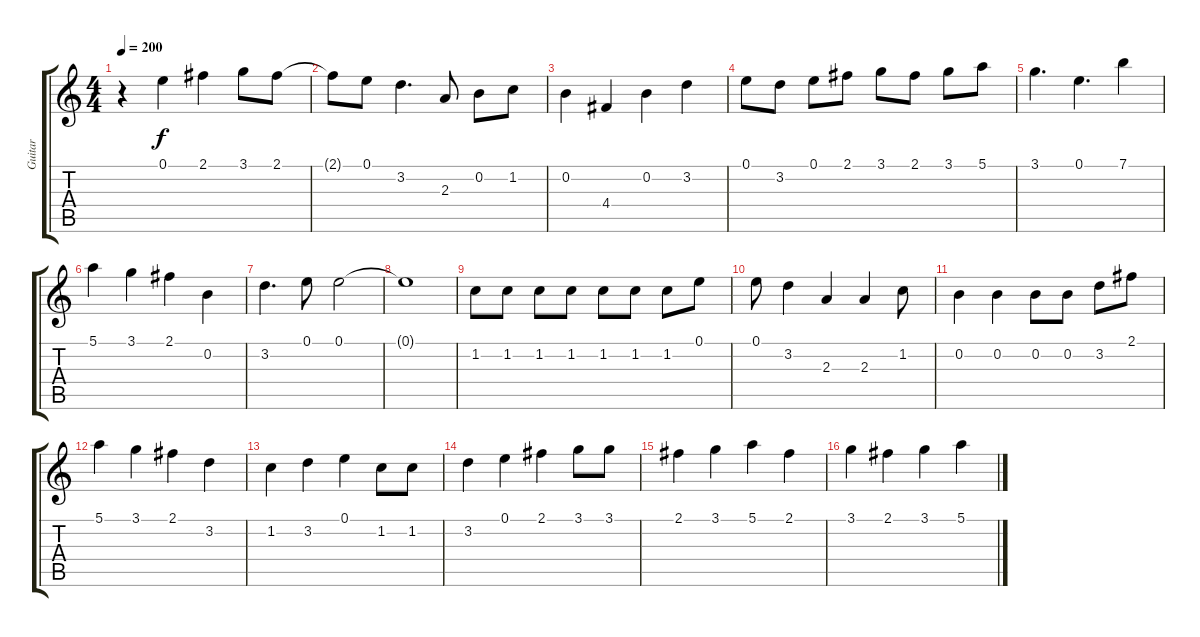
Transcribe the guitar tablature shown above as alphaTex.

\track ("Guitar" "Guitar") {solo instrument electricguitarclean}
\staff {score tabs}
\tuning (E4 B3 G3 D3 A2 E2) {hide}
\ts (4 4)
\tempo 200
\clef g2
\ks c
r.4{dy f} 0.1.4 2.1.4 3.1.8 2.1.8 |
2.1{t}.8 0.1.8 3.2.4{d} 2.3.8 0.2.8 1.2.8 |
0.2.4 4.4.4 0.2.4 3.2.4 |
0.1.8 3.2.8 0.1.8 2.1.8 3.1.8 2.1.8 3.1.8 5.1.8 |
3.1.4{d} 0.1.4{d} 7.1.4 |
5.1.4 3.1.4 2.1.4 0.2.4 |
3.2.4{d} 0.1.8 0.1.2 |
0.1{t}.1 |
1.2.8 1.2.8 1.2.8 1.2.8 1.2.8 1.2.8 1.2.8 0.1.8 |
0.1.8 3.2.4 2.3.4 2.3.4 1.2.8 |
0.2.4 0.2.4 0.2.8 0.2.8 3.2.8 2.1.8 |
5.1.4 3.1.4 2.1.4 3.2.4 |
1.2.4 3.2.4 0.1.4 1.2.8 1.2.8 |
3.2.4 0.1.4 2.1.4 3.1.8 3.1.8 |
2.1.4 3.1.4 5.1.4 2.1.4 |
3.1.4 2.1.4 3.1.4 5.1.4
